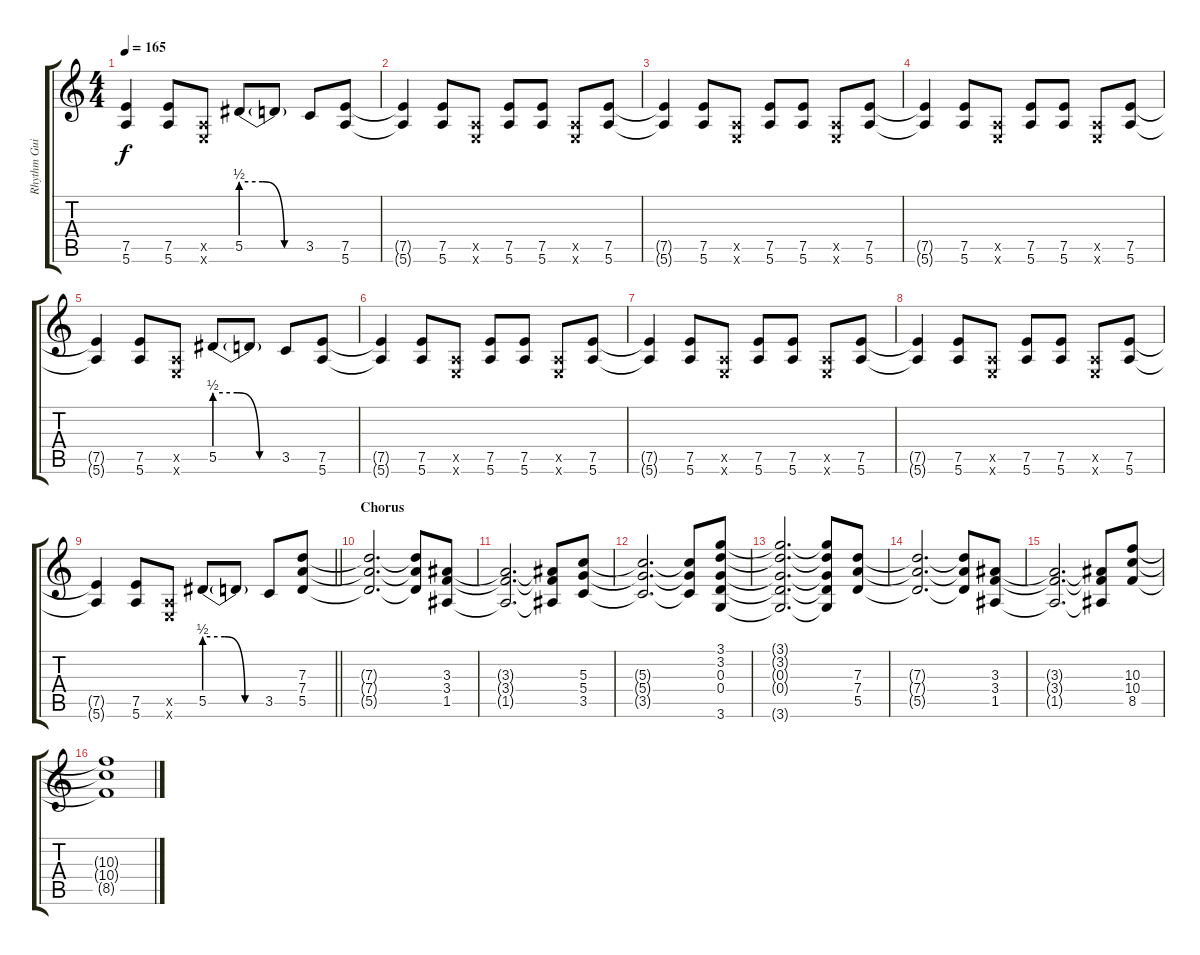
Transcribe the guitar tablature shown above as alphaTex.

\track ("Rhythm Guitar (Dave)" "Rhythm Gui") {instrument overdrivenguitar}
\staff {score tabs}
\tuning (E4 B3 G3 D3 A2 E2) {hide}
\ts (4 4)
\tempo 165
\clef g2
\ks c
(7.5{t} 5.6{t}).4{dy f} (7.5 5.6).8 (0.5{x} 0.6{x}).8 5.5{be (custom 0 2 20 2 40 0 60 0)}.8 5.5{t}.8 3.5.8 (7.5 5.6).8 |
(7.5{t} 5.6{t}).4 (7.5 5.6).8 (0.5{x} 0.6{x}).8 (7.5 5.6).8 (7.5 5.6).8 (0.5{x} 0.6{x}).8 (7.5 5.6).8 |
(7.5{t} 5.6{t}).4 (7.5 5.6).8 (0.5{x} 0.6{x}).8 (7.5 5.6).8 (7.5 5.6).8 (0.5{x} 0.6{x}).8 (7.5 5.6).8 |
(7.5{t} 5.6{t}).4 (7.5 5.6).8 (0.5{x} 0.6{x}).8 (7.5 5.6).8 (7.5 5.6).8 (0.5{x} 0.6{x}).8 (7.5 5.6).8 |
(7.5{t} 5.6{t}).4 (7.5 5.6).8 (0.5{x} 0.6{x}).8 5.5{be (custom 0 2 20 2 40 0 60 0)}.8 5.5{t}.8 3.5.8 (7.5 5.6).8 |
(7.5{t} 5.6{t}).4 (7.5 5.6).8 (0.5{x} 0.6{x}).8 (7.5 5.6).8 (7.5 5.6).8 (0.5{x} 0.6{x}).8 (7.5 5.6).8 |
(7.5{t} 5.6{t}).4 (7.5 5.6).8 (0.5{x} 0.6{x}).8 (7.5 5.6).8 (7.5 5.6).8 (0.5{x} 0.6{x}).8 (7.5 5.6).8 |
(7.5{t} 5.6{t}).4 (7.5 5.6).8 (0.5{x} 0.6{x}).8 (7.5 5.6).8 (7.5 5.6).8 (0.5{x} 0.6{x}).8 (7.5 5.6).8 |
\barLineRight lightlight
(7.5{t} 5.6{t}).4 (7.5 5.6).8 (0.5{x} 0.6{x}).8 5.5{be (custom 0 2 20 2 40 0 60 0)}.8 5.5{t}.8 3.5.8 (7.3 7.4 5.5).8 |
\section ("" "Chorus")
(7.3{t} 7.4{t} 5.5{t}).2{d} (7.3{t} 7.4{t} 5.5{t}).8 (3.3 3.4 1.5).8 |
(3.3{t} 3.4{t} 1.5{t}).2{d} (3.3{t} 3.4{t} 1.5{t}).8 (5.3 5.4 3.5).8 |
(5.3{t} 5.4{t} 3.5{t}).2{d} (5.3{t} 5.4{t} 3.5{t}).8 (3.1 3.2 0.3 0.4 3.6).8 |
(3.1{t} 3.2{t} 0.3{t} 0.4{t} 3.6{t}).2{d} (3.1{t} 3.2{t} 0.3{t} 0.4{t} 3.6{t}).8 (7.3 7.4 5.5).8 |
(7.3{t} 7.4{t} 5.5{t}).2{d} (7.3{t} 7.4{t} 5.5{t}).8 (3.3 3.4 1.5).8 |
(3.3{t} 3.4{t} 1.5{t}).2{d} (3.3{t} 3.4{t} 1.5{t}).8 (10.3 10.4 8.5).8 |
(10.3{t} 10.4{t} 8.5{t}).1
